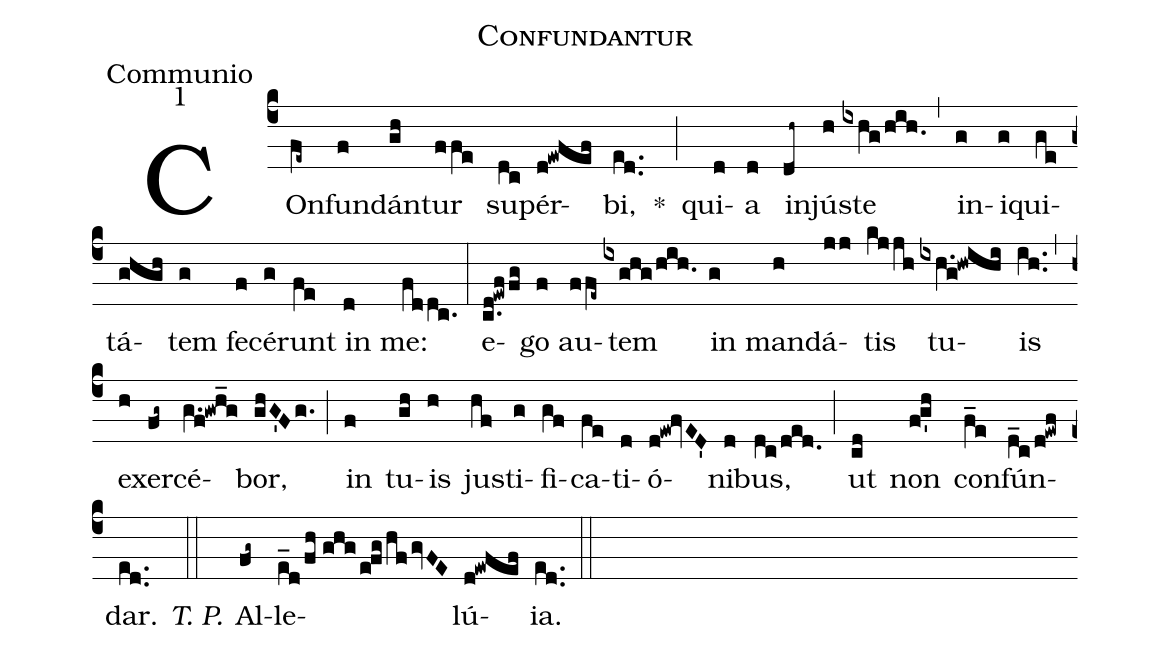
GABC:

name:Confundantur;
office-part:Communio;
mode:1;
%%
(c4) COn(fe~)fun(f)dán(gh)tur(ffe) su(dc)pér(d!ewfef)bi,(ed..) *(;) qui(d)a(d) in(dh~)jús(h)te(ixhg/hih.) (,) in(g)i(g)qui(ge)tá(ghgh)tem(g) fe(f)cé(g)runt(fe) in(d) me:(fddc.) (:) e(c.d!ewffg)go(f) au(ffe~)tem(ixghg/hih.) in(g) man(h)dá(jj)tis(kjjh) tu(ixh.g!hwihi)is(ih..) (,) ex(h)er(fg~)cé(g.f!gwh_g)bor,(ghG'Fg.) (;) in(f) tu(gh)is(h) jus(hf)ti(g)fi(gf)ca(fe)ti(d)ó(d!ew!fvED')ni(d)bus,(dc/ded.) (;) ut(cd) non(f!g'h) con(f_e)fún(d_c/d!ewf)dar.(ed..) <i>T. P.</i>(::) Al(fg~)le(e_d/fh//ghg/e!fg/hfgvFE)lú(d!ewfef)ia.(ed..) (::)
